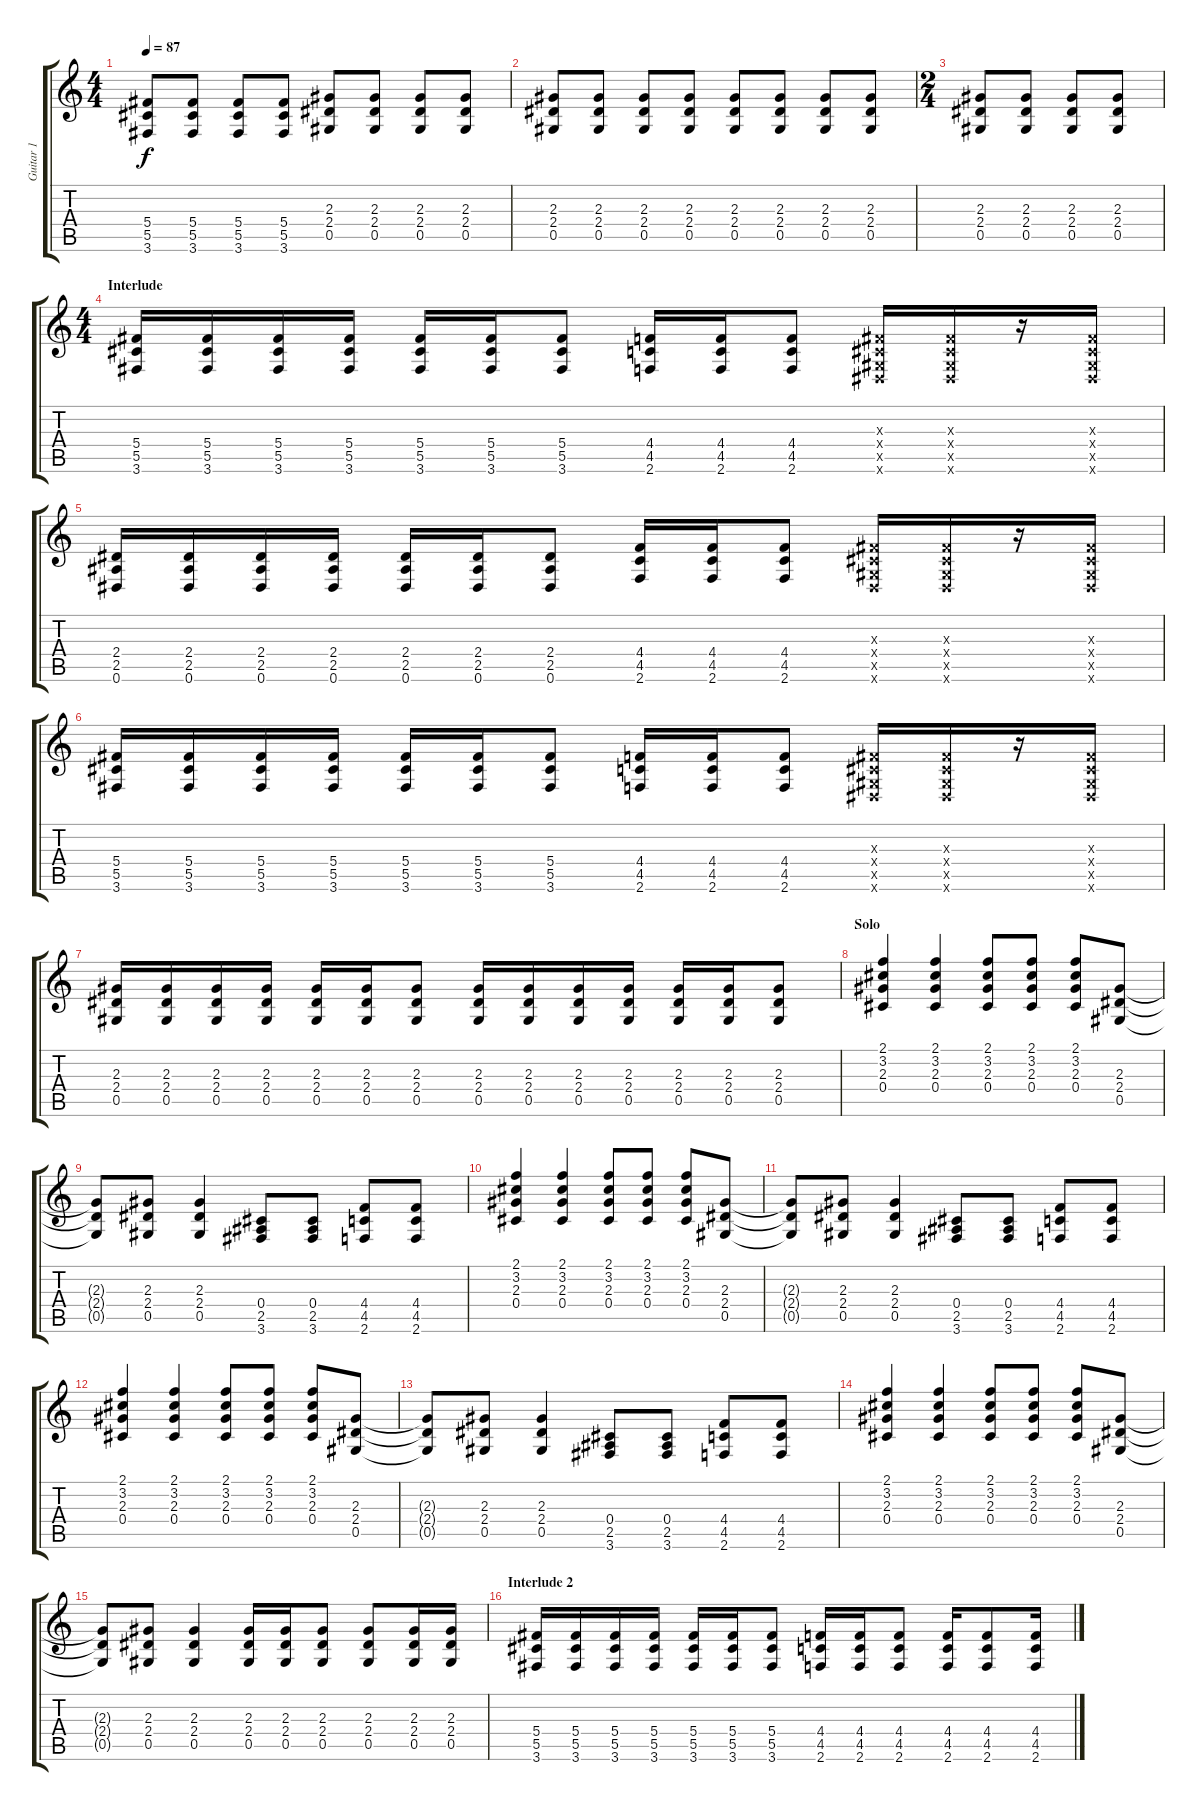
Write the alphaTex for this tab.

\track ("Guitar 1" "Guitar 1") {instrument electricguitarclean}
\staff {score tabs}
\tuning (Eb4 Bb3 Gb3 Db3 Ab2 Eb2) {hide}
\ts (4 4)
\tempo 87
\clef g2
\ks c
(5.4 5.5 3.6).8{dy f} (5.4 5.5 3.6).8 (5.4 5.5 3.6).8 (5.4 5.5 3.6).8 (2.3 2.4 0.5).8 (2.3 2.4 0.5).8 (2.3 2.4 0.5).8 (2.3 2.4 0.5).8 |
(2.3 2.4 0.5).8 (2.3 2.4 0.5).8 (2.3 2.4 0.5).8 (2.3 2.4 0.5).8 (2.3 2.4 0.5).8 (2.3 2.4 0.5).8 (2.3 2.4 0.5).8 (2.3 2.4 0.5).8 |
\ts (2 4)
(2.3 2.4 0.5).8 (2.3 2.4 0.5).8 (2.3 2.4 0.5).8 (2.3 2.4 0.5).8 |
\ts (4 4)
\section ("" "Interlude")
(5.4 5.5 3.6).16{volume 10 instrument distortionguitar} (5.4 5.5 3.6).16 (5.4 5.5 3.6).16 (5.4 5.5 3.6).16 (5.4 5.5 3.6).16 (5.4 5.5 3.6).16 (5.4 5.5 3.6).8 (4.4 4.5 2.6).16 (4.4 4.5 2.6).16 (4.4 4.5 2.6).8 (0.3{x} 0.4{x} 0.5{x} 0.6{x}).16 (0.3{x} 0.4{x} 0.5{x} 0.6{x}).16 r.16 (0.3{x} 0.4{x} 0.5{x} 0.6{x}).16 |
(2.4 2.5 0.6).16 (2.4 2.5 0.6).16 (2.4 2.5 0.6).16 (2.4 2.5 0.6).16 (2.4 2.5 0.6).16 (2.4 2.5 0.6).16 (2.4 2.5 0.6).8 (4.4 4.5 2.6).16 (4.4 4.5 2.6).16 (4.4 4.5 2.6).8 (0.3{x} 0.4{x} 0.5{x} 0.6{x}).16 (0.3{x} 0.4{x} 0.5{x} 0.6{x}).16 r.16 (0.3{x} 0.4{x} 0.5{x} 0.6{x}).16 |
(5.4 5.5 3.6).16 (5.4 5.5 3.6).16 (5.4 5.5 3.6).16 (5.4 5.5 3.6).16 (5.4 5.5 3.6).16 (5.4 5.5 3.6).16 (5.4 5.5 3.6).8 (4.4 4.5 2.6).16 (4.4 4.5 2.6).16 (4.4 4.5 2.6).8 (0.3{x} 0.4{x} 0.5{x} 0.6{x}).16 (0.3{x} 0.4{x} 0.5{x} 0.6{x}).16 r.16 (0.3{x} 0.4{x} 0.5{x} 0.6{x}).16 |
(2.3 2.4 0.5).16 (2.3 2.4 0.5).16 (2.3 2.4 0.5).16 (2.3 2.4 0.5).16 (2.3 2.4 0.5).16 (2.3 2.4 0.5).16 (2.3 2.4 0.5).8 (2.3 2.4 0.5).16 (2.3 2.4 0.5).16 (2.3 2.4 0.5).16 (2.3 2.4 0.5).16 (2.3 2.4 0.5).16 (2.3 2.4 0.5).16 (2.3 2.4 0.5).8 |
\section ("" "Solo")
(2.1 3.2 2.3 0.4).4 (2.1 3.2 2.3 0.4).4 (2.1 3.2 2.3 0.4).8 (2.1 3.2 2.3 0.4).8 (2.1 3.2 2.3 0.4).8 (2.3 2.4 0.5).8 |
(2.3{t} 2.4{t} 0.5{t}).8 (2.3 2.4 0.5).8 (2.3 2.4 0.5).4 (0.4 2.5 3.6).8 (0.4 2.5 3.6).8 (4.4 4.5 2.6).8 (4.4 4.5 2.6).8 |
(2.1 3.2 2.3 0.4).4 (2.1 3.2 2.3 0.4).4 (2.1 3.2 2.3 0.4).8 (2.1 3.2 2.3 0.4).8 (2.1 3.2 2.3 0.4).8 (2.3 2.4 0.5).8 |
(2.3{t} 2.4{t} 0.5{t}).8 (2.3 2.4 0.5).8 (2.3 2.4 0.5).4 (0.4 2.5 3.6).8 (0.4 2.5 3.6).8 (4.4 4.5 2.6).8 (4.4 4.5 2.6).8 |
(2.1 3.2 2.3 0.4).4 (2.1 3.2 2.3 0.4).4 (2.1 3.2 2.3 0.4).8 (2.1 3.2 2.3 0.4).8 (2.1 3.2 2.3 0.4).8 (2.3 2.4 0.5).8 |
(2.3{t} 2.4{t} 0.5{t}).8 (2.3 2.4 0.5).8 (2.3 2.4 0.5).4 (0.4 2.5 3.6).8 (0.4 2.5 3.6).8 (4.4 4.5 2.6).8 (4.4 4.5 2.6).8 |
(2.1 3.2 2.3 0.4).4 (2.1 3.2 2.3 0.4).4 (2.1 3.2 2.3 0.4).8 (2.1 3.2 2.3 0.4).8 (2.1 3.2 2.3 0.4).8 (2.3 2.4 0.5).8 |
(2.3{t} 2.4{t} 0.5{t}).8 (2.3 2.4 0.5).8 (2.3 2.4 0.5).4 (2.3 2.4 0.5).16 (2.3 2.4 0.5).16 (2.3 2.4 0.5).8 (2.3 2.4 0.5).8 (2.3 2.4 0.5).16 (2.3 2.4 0.5).16 |
\section ("" "Interlude 2")
(5.4 5.5 3.6).16 (5.4 5.5 3.6).16 (5.4 5.5 3.6).16 (5.4 5.5 3.6).16 (5.4 5.5 3.6).16 (5.4 5.5 3.6).16 (5.4 5.5 3.6).8 (4.4 4.5 2.6).16 (4.4 4.5 2.6).16 (4.4 4.5 2.6).8 (4.4 4.5 2.6).16 (4.4 4.5 2.6).8 (4.4 4.5 2.6).16
